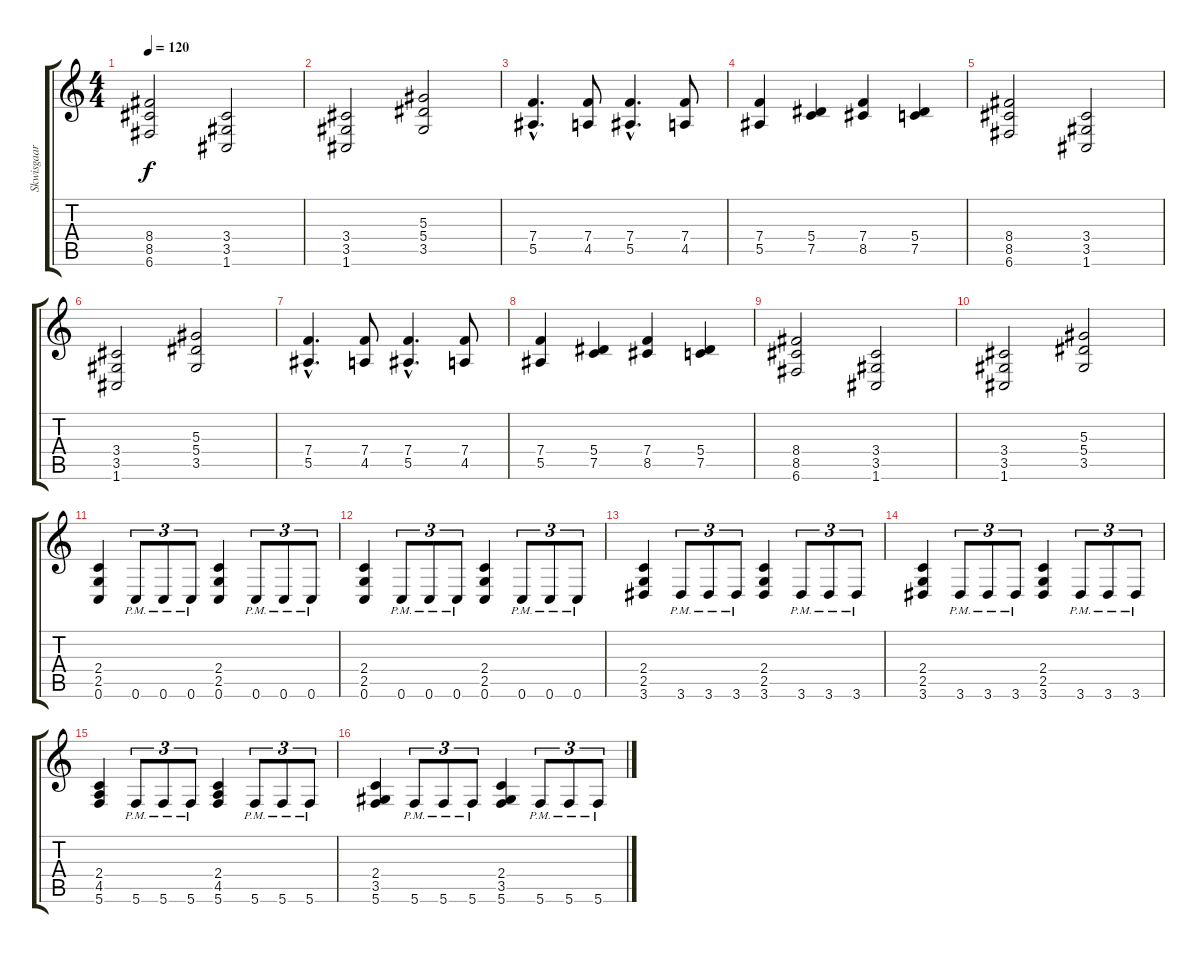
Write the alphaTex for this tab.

\track ("Skwisgaar " "Skwisgaar ") {instrument distortionguitar}
\staff {score tabs}
\tuning (C4 G3 Eb3 Bb2 F2 C2) {hide}
\ts (4 4)
\tempo 120
\clef g2
\ks c
(8.4 8.5 6.6).2{dy f} (3.4 3.5 1.6).2 |
(3.4 3.5 1.6).2 (5.3 5.4 3.5).2 |
(7.4{hac} 5.5{hac}).4{d} (7.4 4.5).8 (7.4{hac} 5.5{hac}).4{d} (7.4 4.5).8 |
(7.4 5.5).4 (5.4 7.5).4 (7.4 8.5).4 (5.4 7.5).4 |
(8.4 8.5 6.6).2 (3.4 3.5 1.6).2 |
(3.4 3.5 1.6).2 (5.3 5.4 3.5).2 |
(7.4{hac} 5.5{hac}).4{d} (7.4 4.5).8 (7.4{hac} 5.5{hac}).4{d} (7.4 4.5).8 |
(7.4 5.5).4 (5.4 7.5).4 (7.4 8.5).4 (5.4 7.5).4 |
(8.4 8.5 6.6).2 (3.4 3.5 1.6).2 |
(3.4 3.5 1.6).2 (5.3 5.4 3.5).2 |
(2.4 2.5 0.6).4 0.6{pm}.8{tu (3 2)} 0.6{pm}.8{tu (3 2)} 0.6{pm}.8{tu (3 2)} (2.4 2.5 0.6).4 0.6{pm}.8{tu (3 2)} 0.6{pm}.8{tu (3 2)} 0.6{pm}.8{tu (3 2)} |
(2.4 2.5 0.6).4 0.6{pm}.8{tu (3 2)} 0.6{pm}.8{tu (3 2)} 0.6{pm}.8{tu (3 2)} (2.4 2.5 0.6).4 0.6{pm}.8{tu (3 2)} 0.6{pm}.8{tu (3 2)} 0.6{pm}.8{tu (3 2)} |
(2.4 2.5 3.6).4 3.6{pm}.8{tu (3 2)} 3.6{pm}.8{tu (3 2)} 3.6{pm}.8{tu (3 2)} (2.4 2.5 3.6).4 3.6{pm}.8{tu (3 2)} 3.6{pm}.8{tu (3 2)} 3.6{pm}.8{tu (3 2)} |
(2.4 2.5 3.6).4 3.6{pm}.8{tu (3 2)} 3.6{pm}.8{tu (3 2)} 3.6{pm}.8{tu (3 2)} (2.4 2.5 3.6).4 3.6{pm}.8{tu (3 2)} 3.6{pm}.8{tu (3 2)} 3.6{pm}.8{tu (3 2)} |
(2.4 4.5 5.6).4 5.6{pm}.8{tu (3 2)} 5.6{pm}.8{tu (3 2)} 5.6{pm}.8{tu (3 2)} (2.4 4.5 5.6).4 5.6{pm}.8{tu (3 2)} 5.6{pm}.8{tu (3 2)} 5.6{pm}.8{tu (3 2)} |
(2.4 3.5 5.6).4 5.6{pm}.8{tu (3 2)} 5.6{pm}.8{tu (3 2)} 5.6{pm}.8{tu (3 2)} (2.4 3.5 5.6).4 5.6{pm}.8{tu (3 2)} 5.6{pm}.8{tu (3 2)} 5.6{pm}.8{tu (3 2)}
